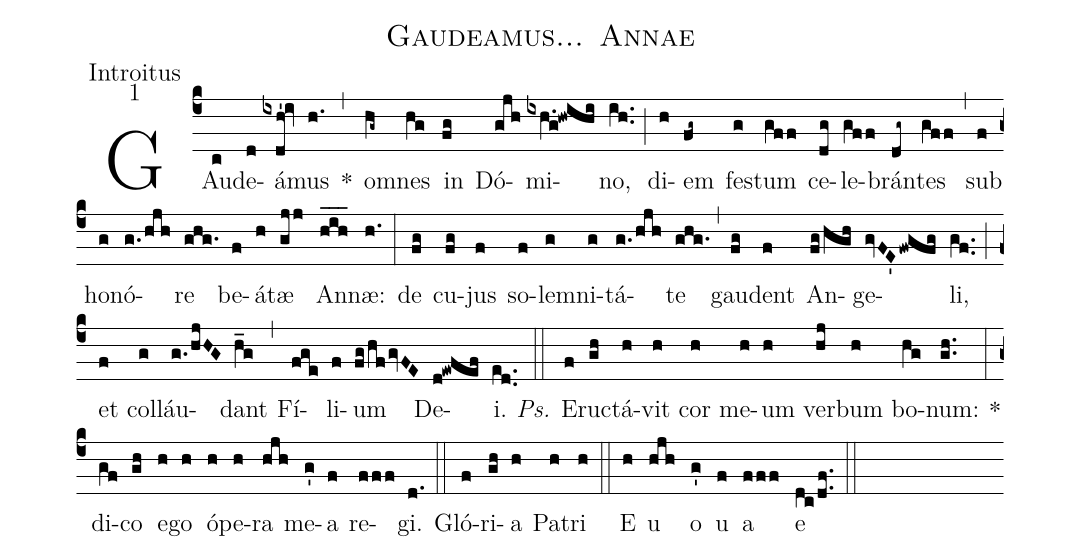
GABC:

name:Gaudeamus... Annae;
office-part:Introitus;
mode:1;
%%
(c4) GAu(c)de(d)á(ixdh'!iv)mus(h.) *(,) om(hg~)nes(hg) in(fg) Dó(gjh)mi(ixh.g!hwihi)no,(ih..) (;) di(h)em(fg~) fes(g)tum(gff) ce(dg)le(gff)brán(dg~)tes(gff) (,) sub(f) ho(g)nó(g./hjh)re(ghg.) be(f)á(h)tæ(gjj) An(hih___)næ:(h.) (:)
de(fg) cu(fg)jus(f) so(f)lem(g)ni(g)tá(g./hjh)te(ghg.) (,) gau(fg)dent(f) An(fg/hgh)ge(gvFE'fwgfg)li,(gf..) (;) et(f) col(g)láu(g./hjHG)dant(h_g) (,) Fí(fge)li(f)um(fg/hf/gvFE) De(d!ewfef)i.(ed..) (::)
<i>Ps.</i> E(f)ruc(gh)tá(h)vit(h) cor(h) me(h)um(h) ver(hj)bum(h) bo(hg)num:(gh..) *(:)
di(gf)co(gh) e(h)go(h) ó(h)pe(h)ra(hjh) me(g')a(f) re(fff)gi.(d.) (::)
Gló(f)ri(gh)a(h) Pa(h)tri(h) (::)
E(h) u(hjh) o(g') u(f) a(fff) e(dc/df..) (::)
